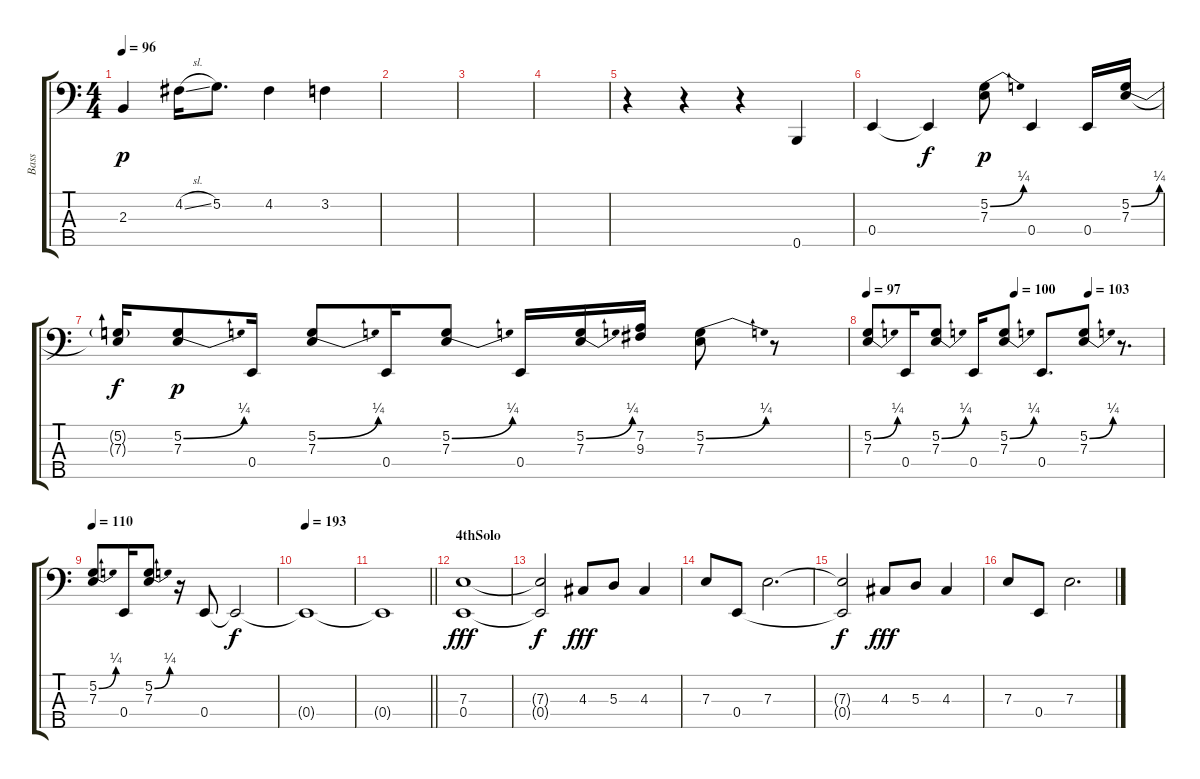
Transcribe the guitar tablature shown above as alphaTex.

\track ("Bass" "Bass") {instrument electricbasspick}
\staff {score tabs}
\tuning (G2 D2 A1 E1 B0) {hide}
\ts (4 4)
\tempo 96
\clef f4
\ks c
2.3.4{dy p} 4.2{sl}.16 5.2.8{d} 4.2.4 3.2.4 |
|
|
|
r.4 r.4 r.4 0.5.4 |
0.4.4 0.4{t}.4{dy f} (5.2{be (bend 0 0 60 1)} 7.3).8{dy p} 0.4.4 0.4.16 (5.2{be (bend 0 0 60 1)} 7.3).16 |
(5.2{t} 7.3{t}).16{dy f} (5.2{be (bend 0 0 60 1)} 7.3).8{dy p} 0.4.16 (5.2{be (bend 0 0 60 1)} 7.3).8 0.4.16 (5.2{be (bend 0 0 60 1)} 7.3).8 0.4.16 (5.2{be (bend 0 0 60 1)} 7.3).16 (7.2 9.3).16 (5.2{be (bend 0 0 60 1)} 7.3).8 r.8 |
\tempo 97
\tempo (100 0.5)
\tempo (103 0.75)
(5.2{be (bend 0 0 60 1)} 7.3).8 0.4.16 (5.2{be (bend 0 0 60 1)} 7.3).8 0.4.16 (5.2{be (bend 0 0 60 1)} 7.3).8 0.4.8{d} (5.2{be (bend 0 0 60 1)} 7.3).8 r.8{d} |
\tempo 110
(5.2{be (bend 0 0 60 1)} 7.3).8 0.4.16 (5.2{be (bend 0 0 60 1)} 7.3).8 r.16 0.4.8 0.4{t}.2{dy f} |
\tempo 193
0.4{t}.1 |
\barLineRight lightlight
0.4{t}.1{volume 16} |
\section ("" "4thSolo")
(7.3 0.4).1{dy fff} |
(7.3{t} 0.4{t}).2{dy f} 4.3.8{dy fff} 5.3.8 4.3.4 |
7.3.8 0.4.8 7.3.2{d} |
(7.3{t} 0.4{t}).2{dy f} 4.3.8{dy fff} 5.3.8 4.3.4 |
7.3.8 0.4.8 7.3.2{d}
